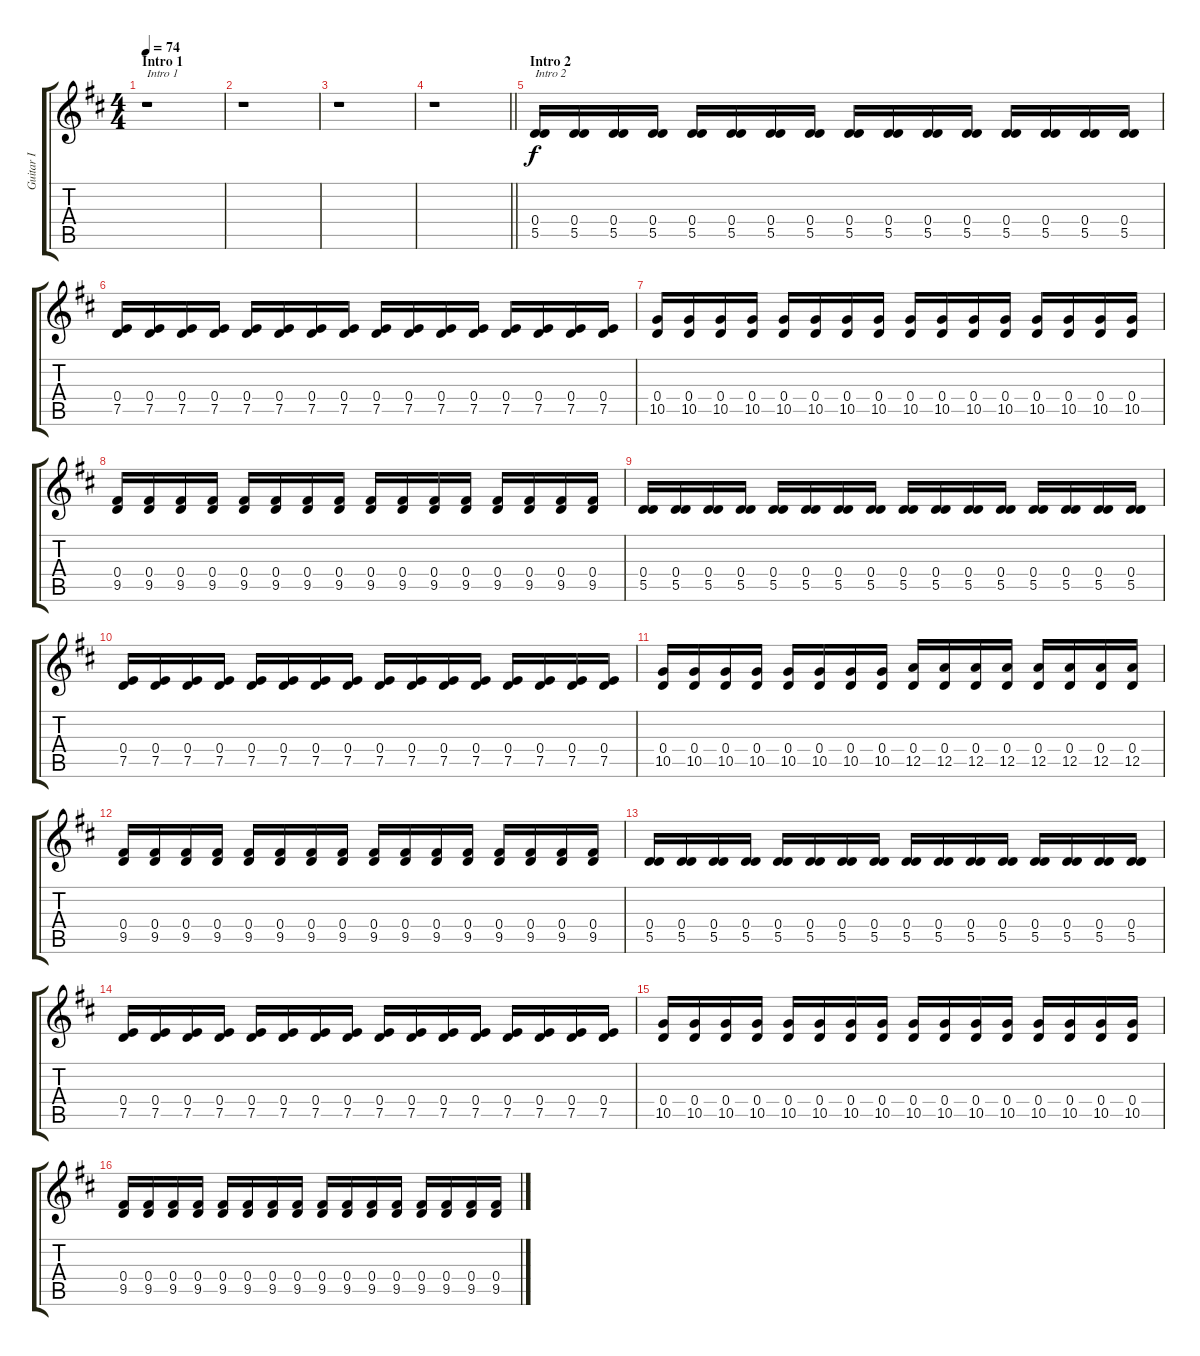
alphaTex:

\track ("Guitar I" "Guitar I") {instrument distortionguitar}
\staff {score tabs}
\tuning (E4 B3 G3 D3 A2 E2) {hide}
\ts (4 4)
\section ("" "Intro 1")
\tempo 74
\clef g2
\ks d
r.1{txt "Intro 1" dy f instrument distortionguitar} |
r.1 |
r.1 |
\barLineRight lightlight
r.1 |
\section ("" "Intro 2")
(0.4 5.5).16{txt "Intro 2"} (0.4 5.5).16 (0.4 5.5).16 (0.4 5.5).16 (0.4 5.5).16 (0.4 5.5).16 (0.4 5.5).16 (0.4 5.5).16 (0.4 5.5).16 (0.4 5.5).16 (0.4 5.5).16 (0.4 5.5).16 (0.4 5.5).16 (0.4 5.5).16 (0.4 5.5).16 (0.4 5.5).16 |
(0.4 7.5).16 (0.4 7.5).16 (0.4 7.5).16 (0.4 7.5).16 (0.4 7.5).16 (0.4 7.5).16 (0.4 7.5).16 (0.4 7.5).16 (0.4 7.5).16 (0.4 7.5).16 (0.4 7.5).16 (0.4 7.5).16 (0.4 7.5).16 (0.4 7.5).16 (0.4 7.5).16 (0.4 7.5).16 |
(0.4 10.5).16 (0.4 10.5).16 (0.4 10.5).16 (0.4 10.5).16 (0.4 10.5).16 (0.4 10.5).16 (0.4 10.5).16 (0.4 10.5).16 (0.4 10.5).16 (0.4 10.5).16 (0.4 10.5).16 (0.4 10.5).16 (0.4 10.5).16 (0.4 10.5).16 (0.4 10.5).16 (0.4 10.5).16 |
(0.4 9.5).16 (0.4 9.5).16 (0.4 9.5).16 (0.4 9.5).16 (0.4 9.5).16 (0.4 9.5).16 (0.4 9.5).16 (0.4 9.5).16 (0.4 9.5).16 (0.4 9.5).16 (0.4 9.5).16 (0.4 9.5).16 (0.4 9.5).16 (0.4 9.5).16 (0.4 9.5).16 (0.4 9.5).16 |
(0.4 5.5).16 (0.4 5.5).16 (0.4 5.5).16 (0.4 5.5).16 (0.4 5.5).16 (0.4 5.5).16 (0.4 5.5).16 (0.4 5.5).16 (0.4 5.5).16 (0.4 5.5).16 (0.4 5.5).16 (0.4 5.5).16 (0.4 5.5).16 (0.4 5.5).16 (0.4 5.5).16 (0.4 5.5).16 |
(0.4 7.5).16 (0.4 7.5).16 (0.4 7.5).16 (0.4 7.5).16 (0.4 7.5).16 (0.4 7.5).16 (0.4 7.5).16 (0.4 7.5).16 (0.4 7.5).16 (0.4 7.5).16 (0.4 7.5).16 (0.4 7.5).16 (0.4 7.5).16 (0.4 7.5).16 (0.4 7.5).16 (0.4 7.5).16 |
(0.4 10.5).16 (0.4 10.5).16 (0.4 10.5).16 (0.4 10.5).16 (0.4 10.5).16 (0.4 10.5).16 (0.4 10.5).16 (0.4 10.5).16 (0.4 12.5).16 (0.4 12.5).16 (0.4 12.5).16 (0.4 12.5).16 (0.4 12.5).16 (0.4 12.5).16 (0.4 12.5).16 (0.4 12.5).16 |
(0.4 9.5).16 (0.4 9.5).16 (0.4 9.5).16 (0.4 9.5).16 (0.4 9.5).16 (0.4 9.5).16 (0.4 9.5).16 (0.4 9.5).16 (0.4 9.5).16 (0.4 9.5).16 (0.4 9.5).16 (0.4 9.5).16 (0.4 9.5).16 (0.4 9.5).16 (0.4 9.5).16 (0.4 9.5).16 |
(0.4 5.5).16 (0.4 5.5).16 (0.4 5.5).16 (0.4 5.5).16 (0.4 5.5).16 (0.4 5.5).16 (0.4 5.5).16 (0.4 5.5).16 (0.4 5.5).16 (0.4 5.5).16 (0.4 5.5).16 (0.4 5.5).16 (0.4 5.5).16 (0.4 5.5).16 (0.4 5.5).16 (0.4 5.5).16 |
(0.4 7.5).16 (0.4 7.5).16 (0.4 7.5).16 (0.4 7.5).16 (0.4 7.5).16 (0.4 7.5).16 (0.4 7.5).16 (0.4 7.5).16 (0.4 7.5).16 (0.4 7.5).16 (0.4 7.5).16 (0.4 7.5).16 (0.4 7.5).16 (0.4 7.5).16 (0.4 7.5).16 (0.4 7.5).16 |
(0.4 10.5).16 (0.4 10.5).16 (0.4 10.5).16 (0.4 10.5).16 (0.4 10.5).16 (0.4 10.5).16 (0.4 10.5).16 (0.4 10.5).16 (0.4 10.5).16 (0.4 10.5).16 (0.4 10.5).16 (0.4 10.5).16 (0.4 10.5).16 (0.4 10.5).16 (0.4 10.5).16 (0.4 10.5).16 |
(0.4 9.5).16 (0.4 9.5).16 (0.4 9.5).16 (0.4 9.5).16 (0.4 9.5).16 (0.4 9.5).16 (0.4 9.5).16 (0.4 9.5).16 (0.4 9.5).16 (0.4 9.5).16 (0.4 9.5).16 (0.4 9.5).16 (0.4 9.5).16 (0.4 9.5).16 (0.4 9.5).16 (0.4 9.5).16
